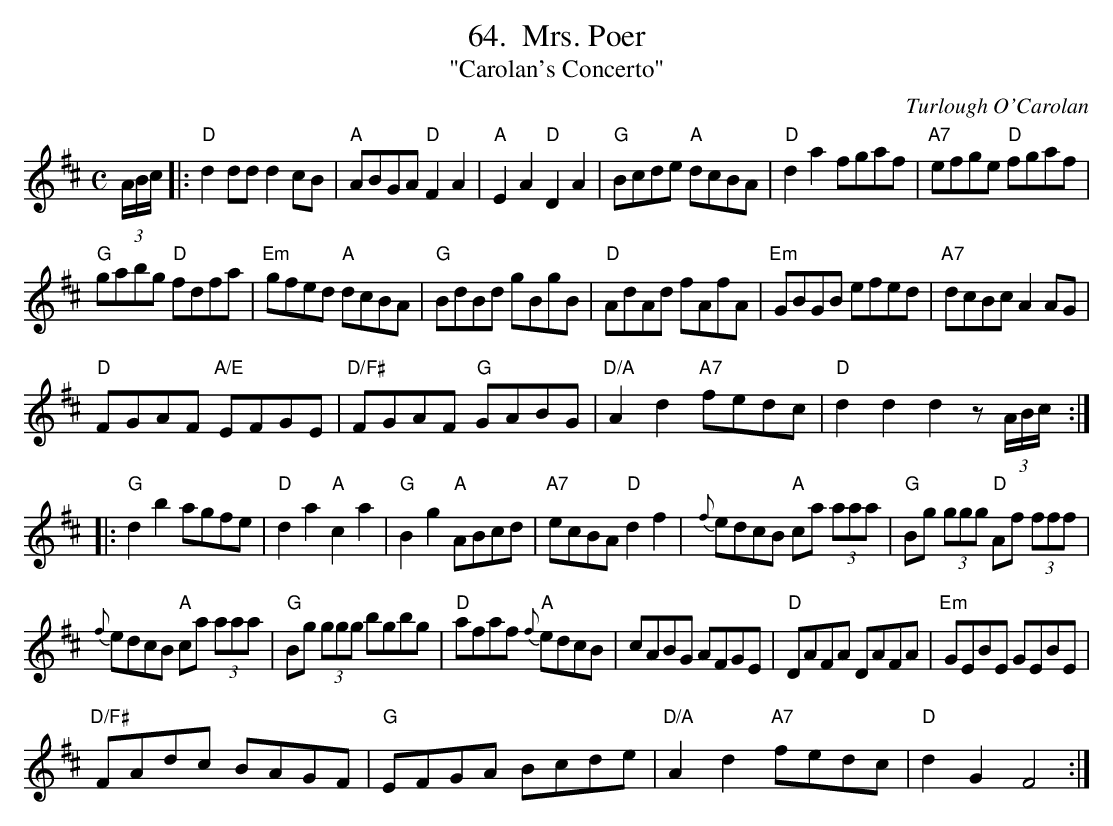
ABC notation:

X:1
T:Mrs. Poer
T:"Carolan's Concerto"
C:Turlough O'Carolan
M:C
%%score 1 | 2
K:D
(3A/B/c/|:"D"d2 dd d2 cB|"A"ABGA"D"F2 A2|"A"E2A2 "D"D2A2|"G"Bcde "A"dcBA|"D"d2a2 fgaf|"A7"efge "D"fgaf|
"G"gabg "D"fdfa|"Em"gfed "A"dcBA|"G"BdBd gBgB|"D"AdAd fAfA|"Em"GBGB efed|"A7"dcBc A2 AG|
"D"FGAF "A/E"EFGE|"D/F#"FGAF "G"GABG|"D/A"A2d2 "A7"fedc|"D"d2 d2 d2 z (3A/B/c/:|
|:"G"d2b2agfe|"D"d2a2"A"c2a2|"G"B2g2 "A"ABcd|"A7"ecBA"D"d2f2|{f}edcB"A" ca (3aaa|"G"Bg (3ggg "D"Af (3fff|
{f}edcB "A"ca (3aaa|"G"Bg (3ggg bgbg|"D"afaf "A"{f}edcB|cABG AFGE|"D"DAFA DAFA|"Em"GEBE GEBE|
"D/F#"FAdc BAGF|"G"EFGA Bcde|"D/A"A2d2 "A7"fedc|"D"d2 G2 F4:|
